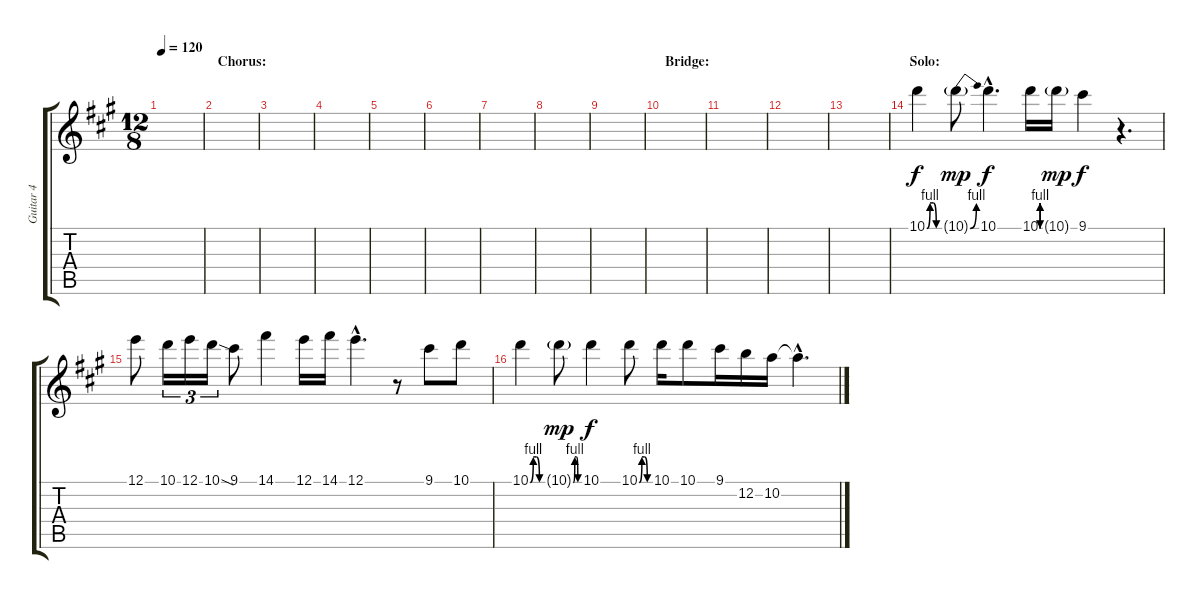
\track ("Guitar 4" "Guitar 4") {instrument overdrivenguitar}
\staff {score tabs}
\tuning (E4 B3 G3 D3 A2 E2) {hide}
\ts (12 8)
\tempo 120
\clef g2
\ks a
|
\section ("" "Chorus:")
|
|
|
|
|
|
|
|
\section ("" "Bridge:")
|
|
|
|
\section ("" "Solo:")
10.1{be (custom 0 0 15 4 30 4 45 0 60 0)}.4 10.1{be (bend 0 0 60 4) g}.8{dy mp} 10.1{hac}.4{d dy f} 10.1{be (custom 0 0 15 4 30 4 45 0 60 0)}.16 10.1{g}.16{dy mp} 9.1.4{dy f} r.4{d} |
12.1.8 10.1.16{tu (3 2)} 12.1.16{tu (3 2)} 10.1{sod}.16{tu (3 2)} 9.1.8 14.1.4 12.1.16 14.1.16 12.1{hac}.4{d} r.8 9.1.8 10.1.8 |
10.1{be (custom 0 0 15 4 30 4 45 0 60 0)}.4 10.1{be (custom 0 0 15 4 30 4 45 0 60 0) g}.8{dy mp} 10.1.4{dy f} 10.1{be (custom 0 0 15 4 30 4 45 0 60 0)}.8 10.1.16 10.1.8 9.1.16 12.2.16 10.2.16 10.2{hac t}.4{d}
